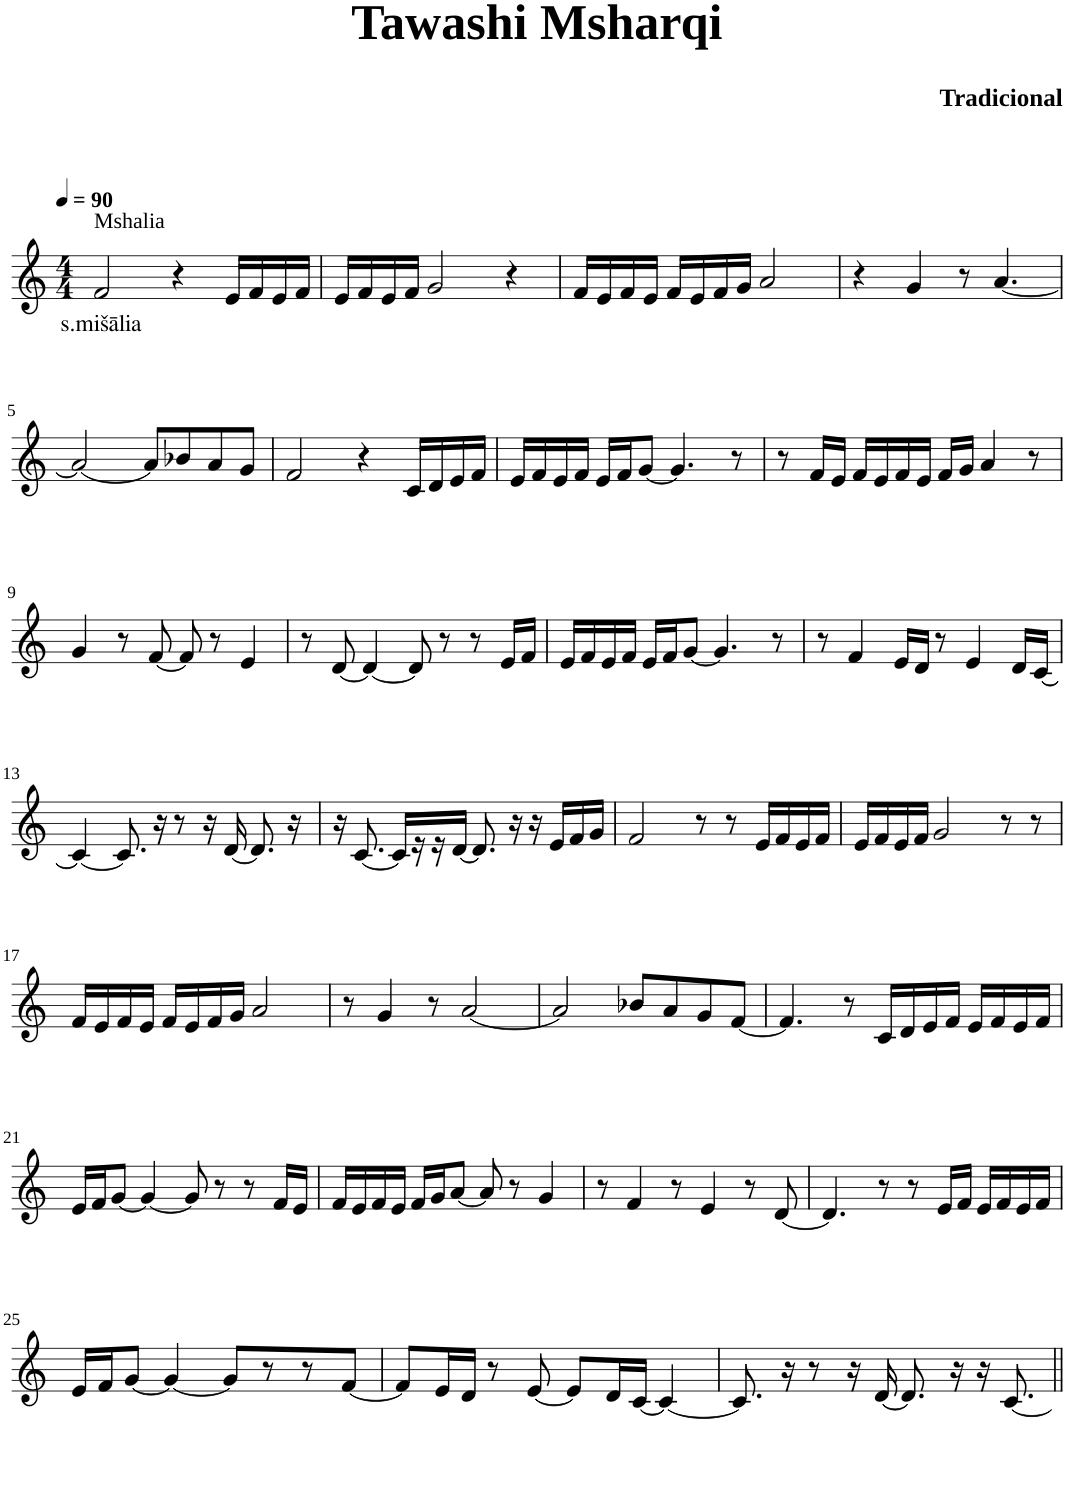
**kern	**text
*part1	*part1
*staff1	*staff1
*I"Violin	*
*clefG2	*
*k[]	*
*M4/4	*
*MM90	*
=1	=1
!LO:TX:a:t=Mshalia	!
!	!LO:LY:b
2f/	s.mišālia
4r	.
16e/LL	.
16f/	.
16e/	.
16f/JJ	.
=2	=2
16e/LL	.
16f/	.
16e/	.
16f/JJ	.
2g/	.
4r	.
=3	=3
16f/LL	.
16e/	.
16f/	.
16e/JJ	.
16f/LL	.
16e/	.
16f/	.
16g/JJ	.
2a/	.
=4	=4
4r	.
4g/	.
8r	.
[4.a/	.
!!LO:LB:g=z
=5	=5
2a/_	.
8a/L]	.
8b-X/	.
8a/	.
8g/J	.
=6	=6
2f/	.
4r	.
16c/LL	.
16d/	.
16e/	.
16f/JJ	.
=7	=7
16e/LL	.
16f/	.
16e/	.
16f/JJ	.
16e/LL	.
16f/J	.
[8g/J	.
4.g/]	.
8r	.
=8	=8
8r	.
16f/LL	.
16e/JJ	.
16f/LL	.
16e/	.
16f/	.
16e/JJ	.
16f/LL	.
16g/JJ	.
4a/	.
8r	.
!!LO:LB:g=z
=9	=9
4g/	.
8r	.
[8f/	.
8f/]	.
8r	.
4e/	.
=10	=10
8r	.
[8d/	.
4d/_	.
8d/]	.
8r	.
8r	.
16e/LL	.
16f/JJ	.
=11	=11
16e/LL	.
16f/	.
16e/	.
16f/JJ	.
16e/LL	.
16f/J	.
[8g/J	.
4.g/]	.
8r	.
=12	=12
8r	.
4f/	.
16e/LL	.
16d/JJ	.
8r	.
4e/	.
16d/LL	.
[16c/JJ	.
!!LO:LB:g=z
=13	=13
4c/_	.
8.c/]	.
16r	.
8r	.
16r	.
[16d/	.
8.d/]	.
16r	.
=14	=14
16r	.
[8.c/	.
16c/LL]	.
16r	.
16r	.
[16d/JJ	.
8.d/]	.
16r	.
16r	.
16e/LL	.
16f/	.
16g/JJ	.
=15	=15
2f/	.
8r	.
8r	.
16e/LL	.
16f/	.
16e/	.
16f/JJ	.
=16	=16
16e/LL	.
16f/	.
16e/	.
16f/JJ	.
2g/	.
8r	.
8r	.
!!LO:LB:g=z
=17	=17
16f/LL	.
16e/	.
16f/	.
16e/JJ	.
16f/LL	.
16e/	.
16f/	.
16g/JJ	.
2a/	.
=18	=18
8r	.
4g/	.
8r	.
[2a/	.
=19	=19
2a/]	.
8b-X/L	.
8a/	.
8g/	.
[8f/J	.
=20	=20
4.f/]	.
8r	.
16c/LL	.
16d/	.
16e/	.
16f/JJ	.
16e/LL	.
16f/	.
16e/	.
16f/JJ	.
!!LO:LB:g=z
=21	=21
16e/LL	.
16f/J	.
[8g/J	.
4g/_	.
8g/]	.
8r	.
8r	.
16f/LL	.
16e/JJ	.
=22	=22
16f/LL	.
16e/	.
16f/	.
16e/JJ	.
16f/LL	.
16g/J	.
[8a/J	.
8a/]	.
8r	.
4g/	.
=23	=23
8r	.
4f/	.
8r	.
4e/	.
8r	.
[8d/	.
=24	=24
4.d/]	.
8r	.
8r	.
16e/LL	.
16f/JJ	.
16e/LL	.
16f/	.
16e/	.
16f/JJ	.
!!LO:LB:g=z
=25	=25
16e/LL	.
16f/J	.
[8g/J	.
4g/_	.
8g/L]	.
8r	.
8r	.
[8f/J	.
=26	=26
8f/L]	.
16e/L	.
16d/JJ	.
8r	.
[8e/	.
8e/L]	.
16d/L	.
[16c/JJ	.
4c/_	.
=27	=27
8.c/]	.
16r	.
8r	.
16r	.
[16d/	.
8.d/]	.
16r	.
16r	.
[8.c/	.
=||	=||
*-	*-
